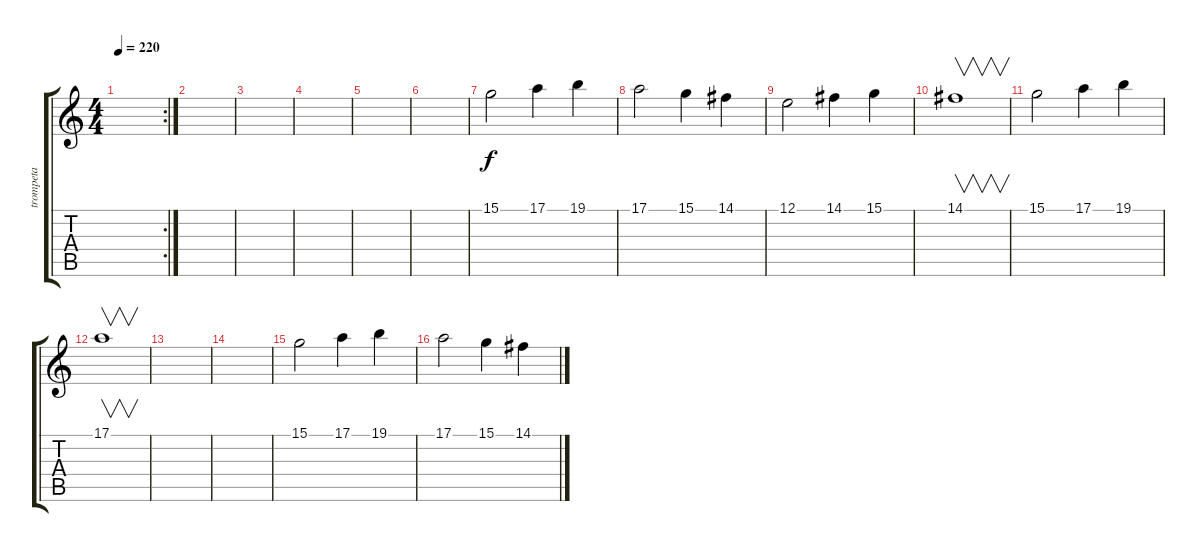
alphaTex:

\track ("trompeta" "trompeta") {instrument trumpet}
\staff {score tabs}
\tuning (E4 B3 G3 D3 A2 E2) {hide}
\rc 2
\ts (4 4)
\tempo 220
\clef g2
\ks c
|
|
|
|
|
|
15.1.2{instrument trumpet} 17.1.4 19.1.4 |
17.1.2 15.1.4 14.1.4 |
12.1.2{instrument trumpet} 14.1.4 15.1.4 |
14.1.1{v} |
15.1.2{instrument trumpet} 17.1.4 19.1.4 |
17.1.1{v} |
|
|
15.1.2{instrument trumpet} 17.1.4 19.1.4 |
17.1.2 15.1.4 14.1.4
